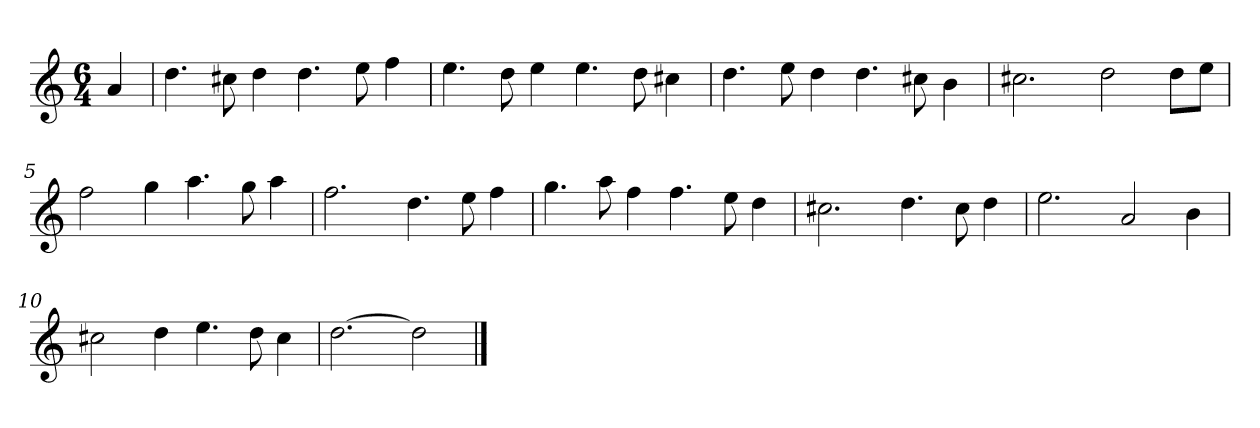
**kern
*part1
*staff1
*k[]
*M6/4
*MM120
=
4a
=1
4.dd
8cc#X
4dd
4.dd
8ee
4ff
=2
4.ee
8dd
4ee
4.ee
8dd
4cc#X
=3
4.dd
8ee
4dd
4.dd
8cc#X
4b
=4
2.cc#X
2dd
8ddL
8eeJ
=5
2ff
4gg
4.aa
8gg
4aa
=6
2.ff
4.dd
8ee
4ff
=7
4.gg
8aa
4ff
4.ff
8ee
4dd
=8
2.cc#X
4.dd
8cc#
4dd
=9
2.ee
2a
4b
=10
2cc#X
4dd
4.ee
8dd
4cc#
=11
[2.dd
2dd]
==
*-
